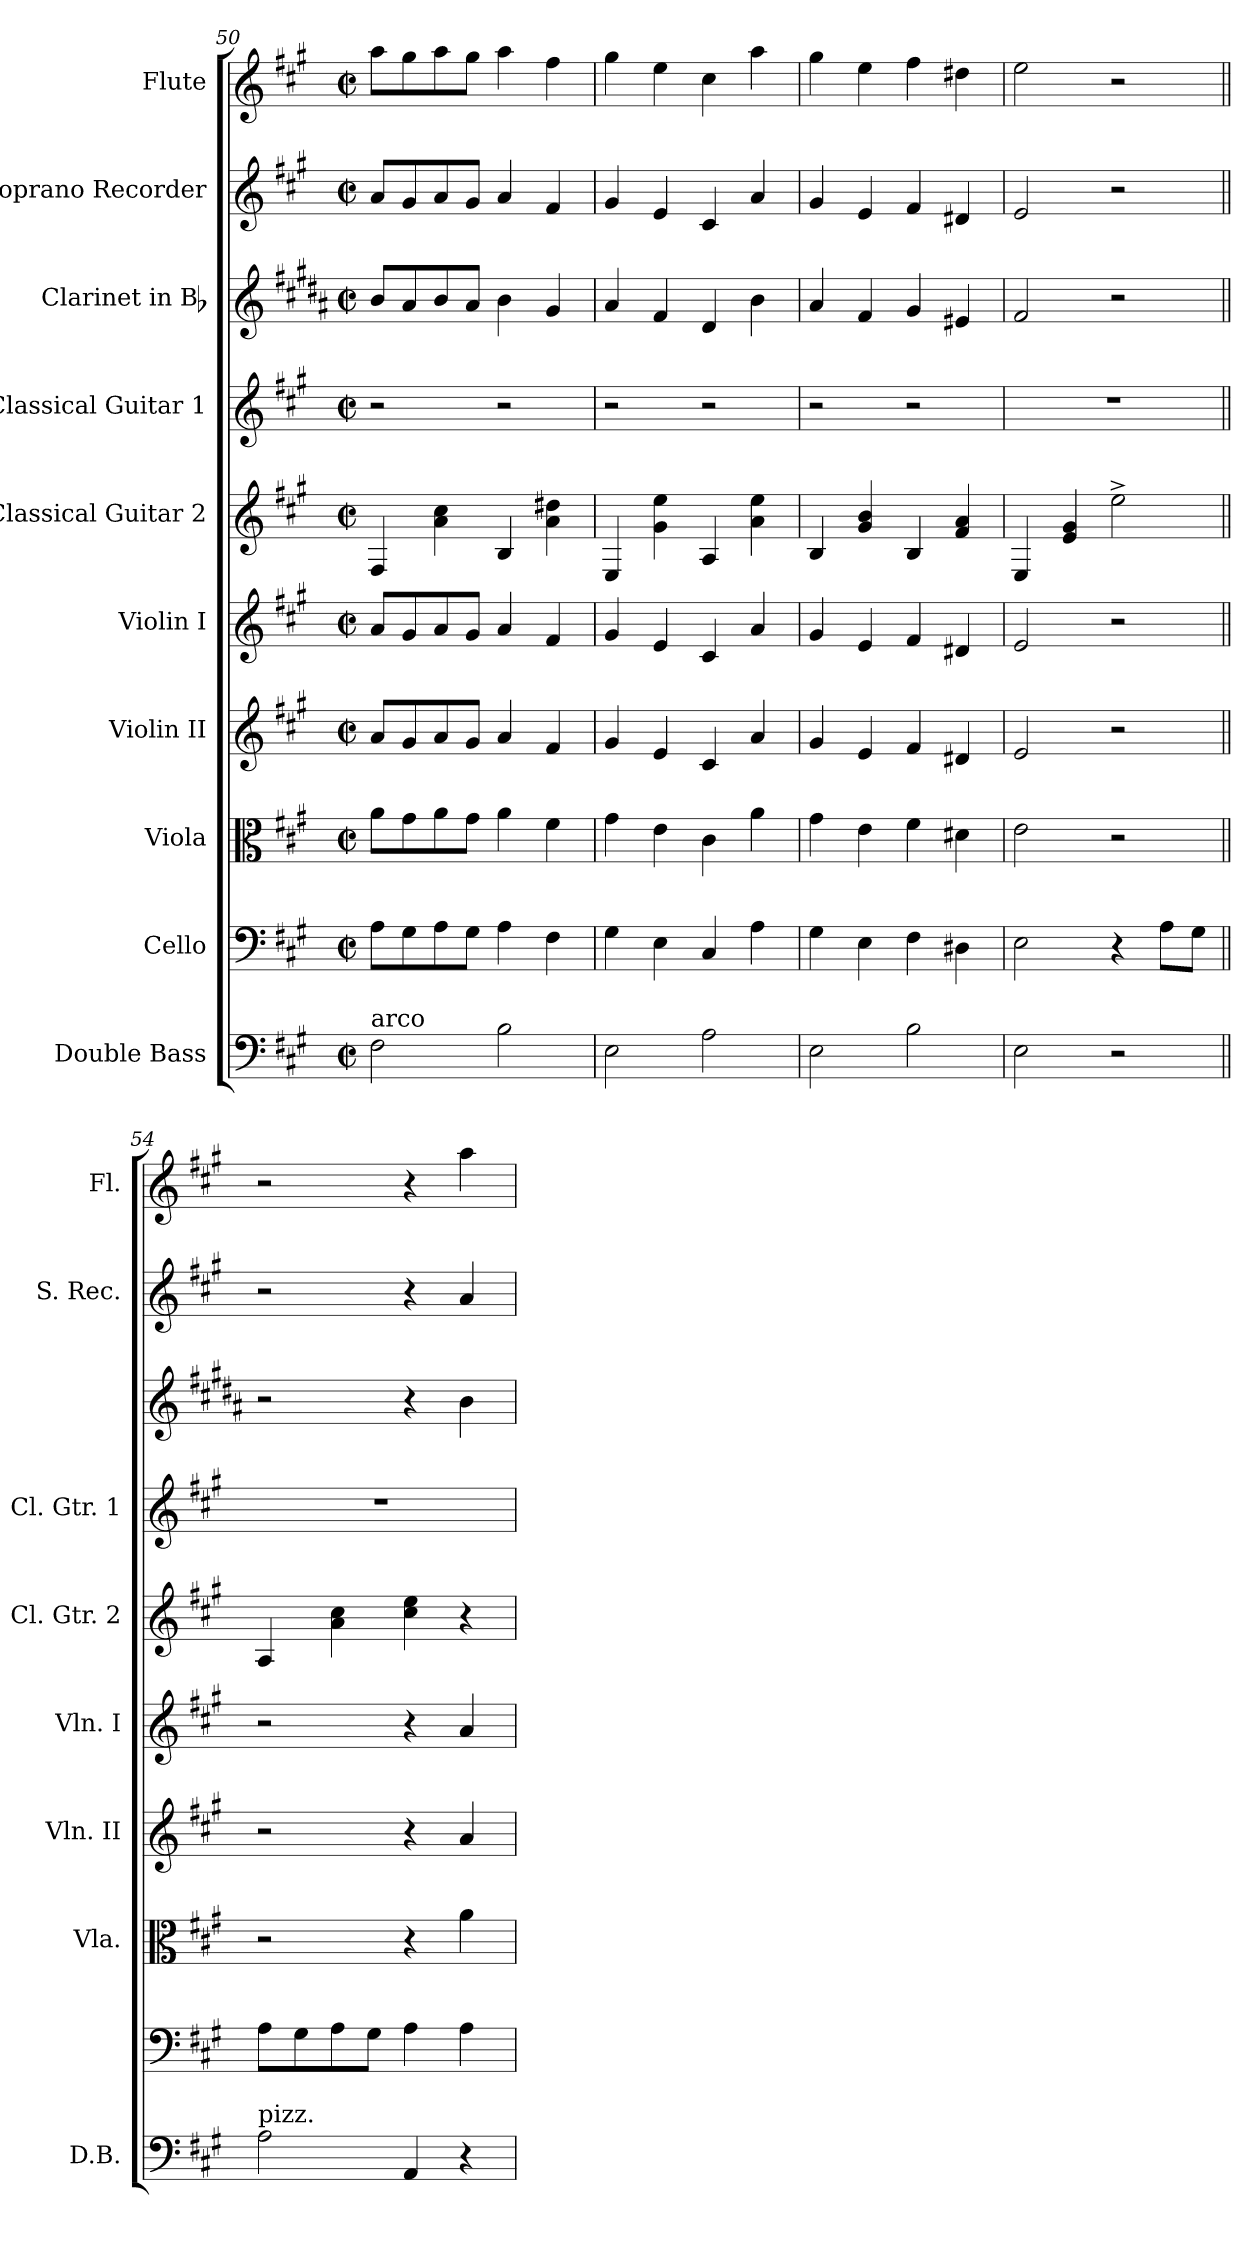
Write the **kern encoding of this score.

**kern	**kern	**kern	**kern	**kern	**kern	**kern	**kern	**kern	**kern
*part10	*part9	*part8	*part7	*part6	*part5	*part4	*part3	*part2	*part1
*staff10	*staff9	*staff8	*staff7	*staff6	*staff5	*staff4	*staff3	*staff2	*staff1
*I"Double Bass	*I"Cello	*I"Viola	*I"Violin II	*I"Violin I	*I"Classical Guitar 2	*I"Classical Guitar 1	*I"Clarinet in Bb	*I"Soprano Recorder	*I"Flute
*I'D.B.	*	*I'Vla.	*I'Vln. II	*I'Vln. I	*I'Cl. Gtr. 2	*I'Cl. Gtr. 1	*	*I'S. Rec.	*I'Fl.
*clefF4	*clefF4	*clefC3	*clefG2	*clefG2	*clefG2	*clefG2	*clefG2	*clefG2	*clefG2
*ITrd7c12	*	*	*	*	*ITrd7c12	*ITrd7c12	*ITrd1c2	*ITrd-7c-12	*
*k[f#c#g#]	*k[f#c#g#]	*k[f#c#g#]	*k[f#c#g#]	*k[f#c#g#]	*k[f#c#g#]	*k[f#c#g#]	*k[f#c#g#]	*k[f#c#g#]	*k[f#c#g#]
*A:	*A:	*A:	*A:	*A:	*A:	*A:	*A:	*A:	*A:
*M2/2	*M2/2	*M2/2	*M2/2	*M2/2	*M2/2	*M2/2	*M2/2	*M2/2	*M2/2
*met(c|)	*met(c|)	*met(c|)	*met(c|)	*met(c|)	*met(c|)	*met(c|)	*met(c|)	*met(c|)	*met(c|)
=50	=50	=50	=50	=50	=50	=50	=50	=50	=50
!LO:TX:a:t=arco	!	!	!	!	!	!	!	!	!
2FF#\	8A\L	8a\L	8a/L	8a/L	4FF#/	2r	8a/L	8aa/L	8aa\L
.	8G#\	8g#\	8g#/	8g#/	.	.	8g#/	8gg#/	8gg#\
.	8A\	8a\	8a/	8a/	4A\ 4c#\	.	8a/	8aa/	8aa\
.	8G#\J	8g#\J	8g#/J	8g#/J	.	.	8g#/J	8gg#/J	8gg#\J
2BB\	4A\	4a\	4a/	4a/	4BB/	2r	4a\	4aa/	4aa\
.	4F#\	4f#\	4f#/	4f#/	4A\ 4d#X\	.	4f#/	4ff#/	4ff#\
=51	=51	=51	=51	=51	=51	=51	=51	=51	=51
2EE\	4G#\	4g#\	4g#/	4g#/	4EE/	2r	4g#/	4gg#/	4gg#\
.	4E\	4e\	4e/	4e/	4G#\ 4e\	.	4e/	4ee/	4ee\
2AA\	4C#/	4c#\	4c#/	4c#/	4AA/	2r	4c#/	4cc#/	4cc#\
.	4A\	4a\	4a/	4a/	4A\ 4e\	.	4a\	4aa/	4aa\
!!LO:PB:g=z
=52	=52	=52	=52	=52	=52	=52	=52	=52	=52
2EE\	4G#\	4g#\	4g#/	4g#/	4BB/	2r	4g#/	4gg#/	4gg#\
.	4E\	4e\	4e/	4e/	4G#/ 4B/	.	4e/	4ee/	4ee\
2BB\	4F#\	4f#\	4f#/	4f#/	4BB/	2r	4f#/	4ff#/	4ff#\
.	4D#X\	4d#X\	4d#X/	4d#X/	4F#/ 4A/	.	4d#X/	4dd#X/	4dd#X\
=53	=53	=53	=53	=53	=53	=53	=53	=53	=53
2EE\	2E\	2e\	2e/	2e/	4EE/	1r	2e/	2ee/	2ee\
.	.	.	.	.	4E/ 4G#/	.	.	.	.
2r	4r	2r	2r	2r	2e^>\	.	2r	2r	2r
.	8A\L	.	.	.	.	.	.	.	.
.	8G#\J	.	.	.	.	.	.	.	.
=54||	=54||	=54||	=54||	=54||	=54||	=54||	=54||	=54||	=54||
!LO:TX:a:t=pizz.	!	!	!	!	!	!	!	!	!
2AA\	8A\L	2r	2r	2r	4AA/	1r	2r	2r	2r
.	8G#\	.	.	.	.	.	.	.	.
.	8A\	.	.	.	4A\ 4c#\	.	.	.	.
.	8G#\J	.	.	.	.	.	.	.	.
4AAA/	4A\	4r	4r	4r	4c#\ 4e\	.	4r	4r	4r
4r	4A\	4a\	4a/	4a/	4r	.	4a\	4aa/	4aa\
=	=	=	=	=	=	=	=	=	=
*-	*-	*-	*-	*-	*-	*-	*-	*-	*-
